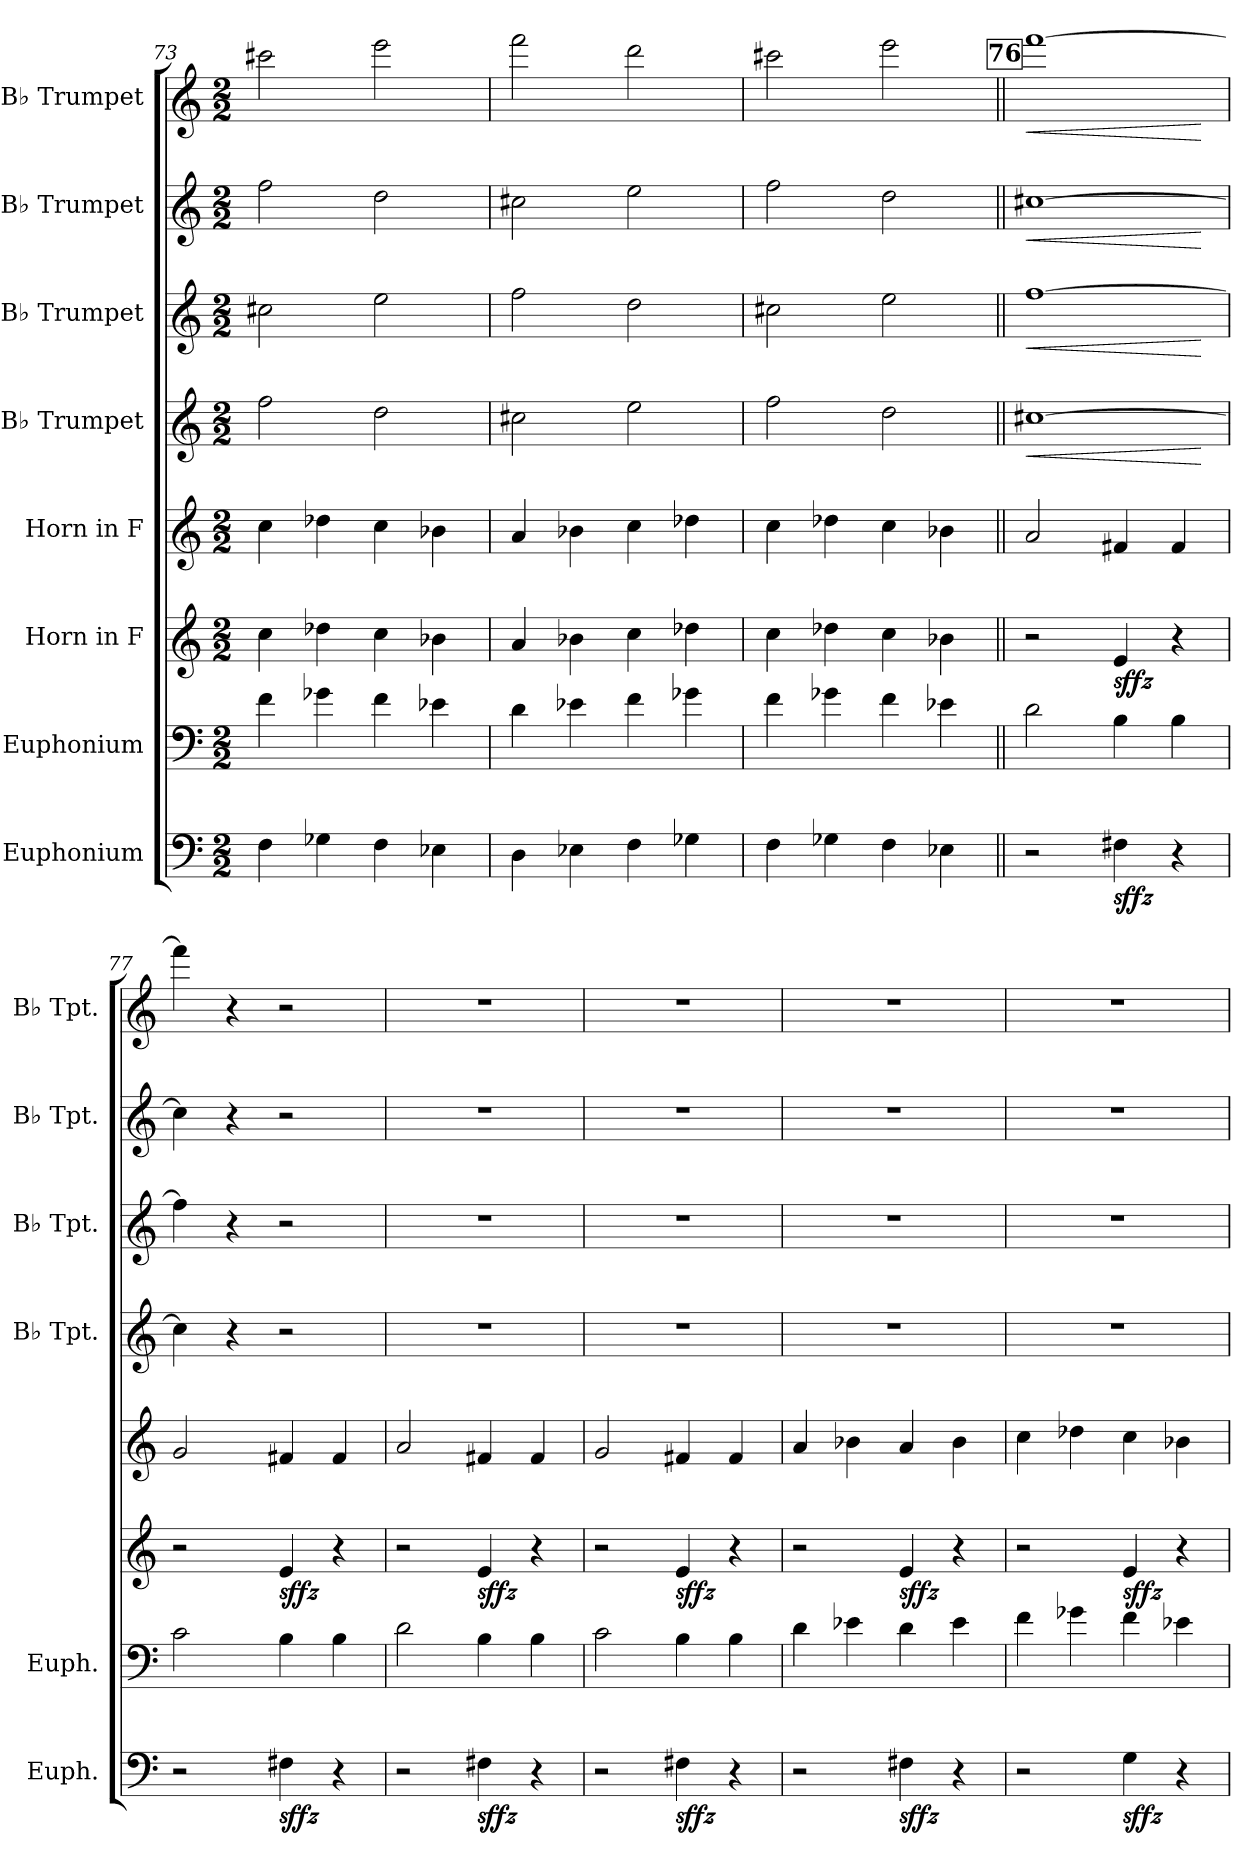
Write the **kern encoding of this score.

**kern	**dynam	**kern	**kern	**dynam	**kern	**kern	**dynam	**kern	**dynam	**kern	**dynam	**kern	**dynam
*part8	*part8	*part7	*part6	*part6	*part5	*part4	*part4	*part3	*part3	*part2	*part2	*part1	*part1
*staff8	*staff8	*staff7	*staff6	*staff6	*staff5	*staff4	*staff4	*staff3	*staff3	*staff2	*staff2	*staff1	*staff1
*I"Euphonium	*	*I"Euphonium	*I"Horn in F	*	*I"Horn in F	*I"B♭ Trumpet	*	*I"B♭ Trumpet	*	*I"B♭ Trumpet	*	*I"B♭ Trumpet	*
*I'Euph.	*	*I'Euph.	*	*	*	*I'B♭ Tpt.	*	*I'B♭ Tpt.	*	*I'B♭ Tpt.	*	*I'B♭ Tpt.	*
*clefF4	*	*clefF4	*clefG2	*	*clefG2	*clefG2	*	*clefG2	*	*clefG2	*	*clefG2	*
*	*	*	*ITrd4c7	*	*ITrd4c7	*ITrd1c2	*	*ITrd1c2	*	*ITrd1c2	*	*ITrd1c2	*
*k[]	*	*k[]	*k[b-]	*	*k[b-]	*k[b-e-]	*	*k[b-e-]	*	*k[b-e-]	*	*k[b-e-]	*
*M2/2	*	*M2/2	*M2/2	*	*M2/2	*M2/2	*	*M2/2	*	*M2/2	*	*M2/2	*
=73	=73	=73	=73	=73	=73	=73	=73	=73	=73	=73	=73	=73	=73
4F\	.	4f\	4f\	.	4f\	2ee-\	.	2bn\	.	2ee-\	.	2bbn\	.
4G-X\	.	4g-X\	4g-X\	.	4g-X\	.	.	.	.	.	.	.	.
4F\	.	4f\	4f\	.	4f\	2cc\	.	2dd\	.	2cc\	.	2ddd\	.
4E-X\	.	4e-X\	4e-X\	.	4e-X\	.	.	.	.	.	.	.	.
=74	=74	=74	=74	=74	=74	=74	=74	=74	=74	=74	=74	=74	=74
4D\	.	4d\	4d/	.	4d/	2bn\	.	2ee-\	.	2bn\	.	2eee-\	.
4E-X\	.	4e-X\	4e-X\	.	4e-X\	.	.	.	.	.	.	.	.
4F\	.	4f\	4f\	.	4f\	2dd\	.	2cc\	.	2dd\	.	2ccc\	.
4G-X\	.	4g-X\	4g-X\	.	4g-X\	.	.	.	.	.	.	.	.
=75	=75	=75	=75	=75	=75	=75	=75	=75	=75	=75	=75	=75	=75
4F\	.	4f\	4f\	.	4f\	2ee-\	.	2bn\	.	2ee-\	.	2bbn\	.
4G-X\	.	4g-X\	4g-X\	.	4g-X\	.	.	.	.	.	.	.	.
4F\	.	4f\	4f\	.	4f\	2cc\	.	2dd\	.	2cc\	.	2ddd\	.
4E-X\	.	4e-X\	4e-X\	.	4e-X\	.	.	.	.	.	.	.	.
!!LO:LB:g=z
!!LO:REH:place=s1:a:B:fs=14:t=76
=76||	=76||	=76||	=76||	=76||	=76||	=76||	=76||	=76||	=76||	=76||	=76||	=76||	=76||
!	!	!	!	!	!	!	!LO:HP:b	!	!LO:HP:b	!	!LO:HP:b	!	!LO:HP:b
2r	.	2d\	2r	.	2d/	[1bn	<	[1ee-	<	[1bn	<	[1eee-	<
!	!LO:DY:b	!	!	!LO:DY:b	!	!	!	!	!	!	!	!	!
4F#X\	sffz	4B\	4A/	sffz	4Bn/	.	.	.	.	.	.	.	.
4r	.	4B\	4r	.	4B/	.	.	.	.	.	.	.	.
.	.	.	.	.	.	.	[	.	[	.	[	.	[
=77	=77	=77	=77	=77	=77	=77	=77	=77	=77	=77	=77	=77	=77
2r	.	2c\	2r	.	2c/	4b\]	.	4ee-\]	.	4b\]	.	4eee-\]	.
.	.	.	.	.	.	4r	.	4r	.	4r	.	4r	.
!	!LO:DY:b	!	!	!LO:DY:b	!	!	!	!	!	!	!	!	!
4F#X\	sffz	4B\	4A/	sffz	4Bn/	2r	.	2r	.	2r	.	2r	.
4r	.	4B\	4r	.	4B/	.	.	.	.	.	.	.	.
=78	=78	=78	=78	=78	=78	=78	=78	=78	=78	=78	=78	=78	=78
2r	.	2d\	2r	.	2d/	1r	.	1r	.	1r	.	1r	.
!	!LO:DY:b	!	!	!LO:DY:b	!	!	!	!	!	!	!	!	!
4F#X\	sffz	4B\	4A/	sffz	4Bn/	.	.	.	.	.	.	.	.
4r	.	4B\	4r	.	4B/	.	.	.	.	.	.	.	.
=79	=79	=79	=79	=79	=79	=79	=79	=79	=79	=79	=79	=79	=79
2r	.	2c\	2r	.	2c/	1r	.	1r	.	1r	.	1r	.
!	!LO:DY:b	!	!	!LO:DY:b	!	!	!	!	!	!	!	!	!
4F#X\	sffz	4B\	4A/	sffz	4Bn/	.	.	.	.	.	.	.	.
4r	.	4B\	4r	.	4B/	.	.	.	.	.	.	.	.
=80	=80	=80	=80	=80	=80	=80	=80	=80	=80	=80	=80	=80	=80
2r	.	4d\	2r	.	4d/	1r	.	1r	.	1r	.	1r	.
.	.	4e-X\	.	.	4e-X\	.	.	.	.	.	.	.	.
!	!LO:DY:b	!	!	!LO:DY:b	!	!	!	!	!	!	!	!	!
4F#X\	sffz	4d\	4A/	sffz	4d/	.	.	.	.	.	.	.	.
4r	.	4e-\	4r	.	4e-\	.	.	.	.	.	.	.	.
=81	=81	=81	=81	=81	=81	=81	=81	=81	=81	=81	=81	=81	=81
2r	.	4f\	2r	.	4f\	1r	.	1r	.	1r	.	1r	.
.	.	4g-X\	.	.	4g-X\	.	.	.	.	.	.	.	.
!	!LO:DY:b	!	!	!LO:DY:b	!	!	!	!	!	!	!	!	!
4G\	sffz	4f\	4A/	sffz	4f\	.	.	.	.	.	.	.	.
4r	.	4e-X\	4r	.	4e-X\	.	.	.	.	.	.	.	.
=	=	=	=	=	=	=	=	=	=	=	=	=	=
*-	*-	*-	*-	*-	*-	*-	*-	*-	*-	*-	*-	*-	*-
